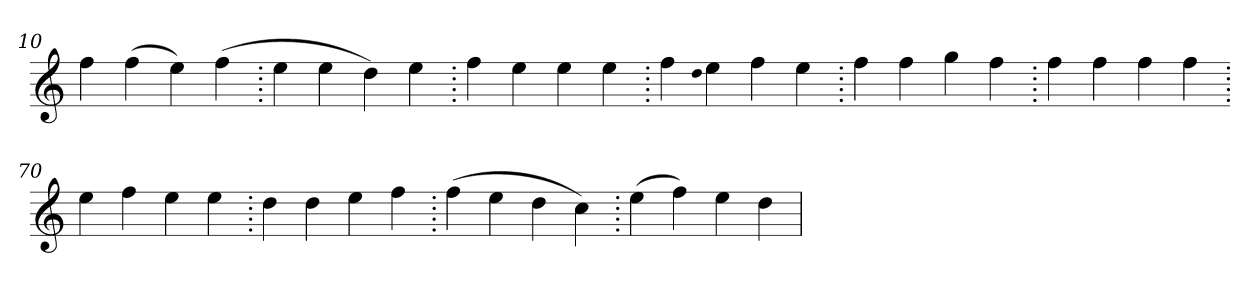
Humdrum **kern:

**kern
*part1
*staff1
*clefG2
=10.
4ff
(>4ff
4ee)
(>4ff
=20.
4ee
4ee
4dd)
4ee
=30.
4ff
4ee
4ee
4ee
=40.
4ff
qqdd
4ee
4ff
4ee
=50.
4ff
4ff
4gg
4ff
=60.
4ff
4ff
4ff
4ff
=70.
4ee
4ff
4ee
4ee
=80.
4dd
4dd
4ee
4ff
=90.
(>4ff
4ee
4dd
4cc)
=100.
(>4ee
4ff)
4ee
4dd
=
*-
